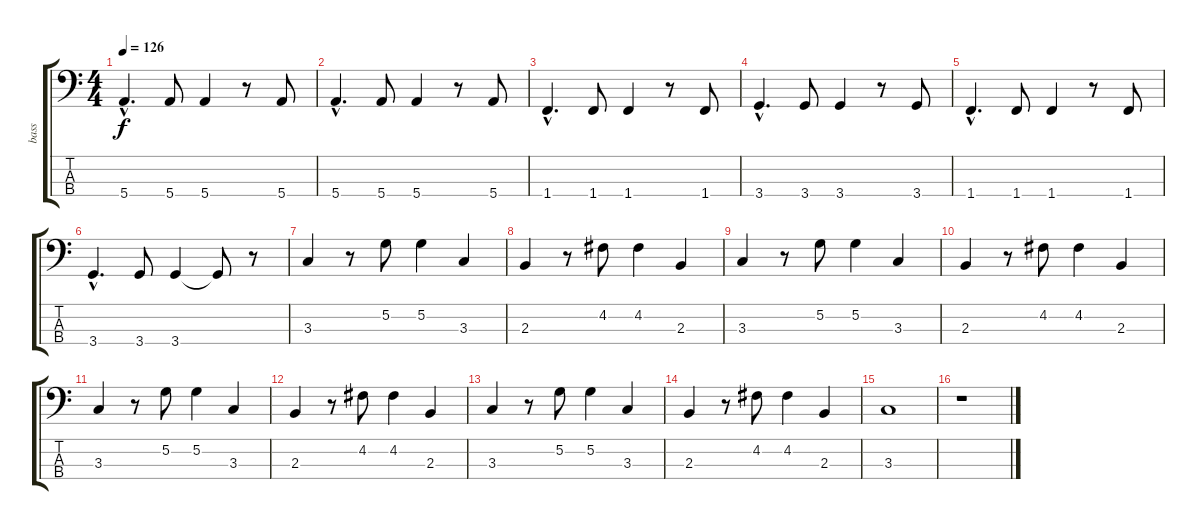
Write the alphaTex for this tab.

\track ("bass" "bass") {instrument electricbassfinger}
\staff {score tabs}
\tuning (G2 D2 A1 E1) {hide}
\ts (4 4)
\tempo 126
\clef f4
\ks c
5.4{hac}.4{d dy f} 5.4.8 5.4.4 r.8 5.4.8 |
5.4{hac}.4{d} 5.4.8 5.4.4 r.8 5.4.8 |
1.4{hac}.4{d} 1.4.8 1.4.4 r.8 1.4.8 |
3.4{hac}.4{d} 3.4.8 3.4.4 r.8 3.4.8 |
1.4{hac}.4{d} 1.4.8 1.4.4 r.8 1.4.8 |
3.4{hac}.4{d} 3.4.8 3.4.4 3.4{t}.8 r.8 |
3.3.4 r.8 5.2.8 5.2.4 3.3.4 |
2.3.4 r.8 4.2.8 4.2.4 2.3.4 |
3.3.4 r.8 5.2.8 5.2.4 3.3.4 |
2.3.4 r.8 4.2.8 4.2.4 2.3.4 |
3.3.4 r.8 5.2.8 5.2.4 3.3.4 |
2.3.4 r.8 4.2.8 4.2.4 2.3.4 |
3.3.4 r.8 5.2.8 5.2.4 3.3.4 |
2.3.4 r.8 4.2.8 4.2.4 2.3.4 |
3.3.1 |
r.1
